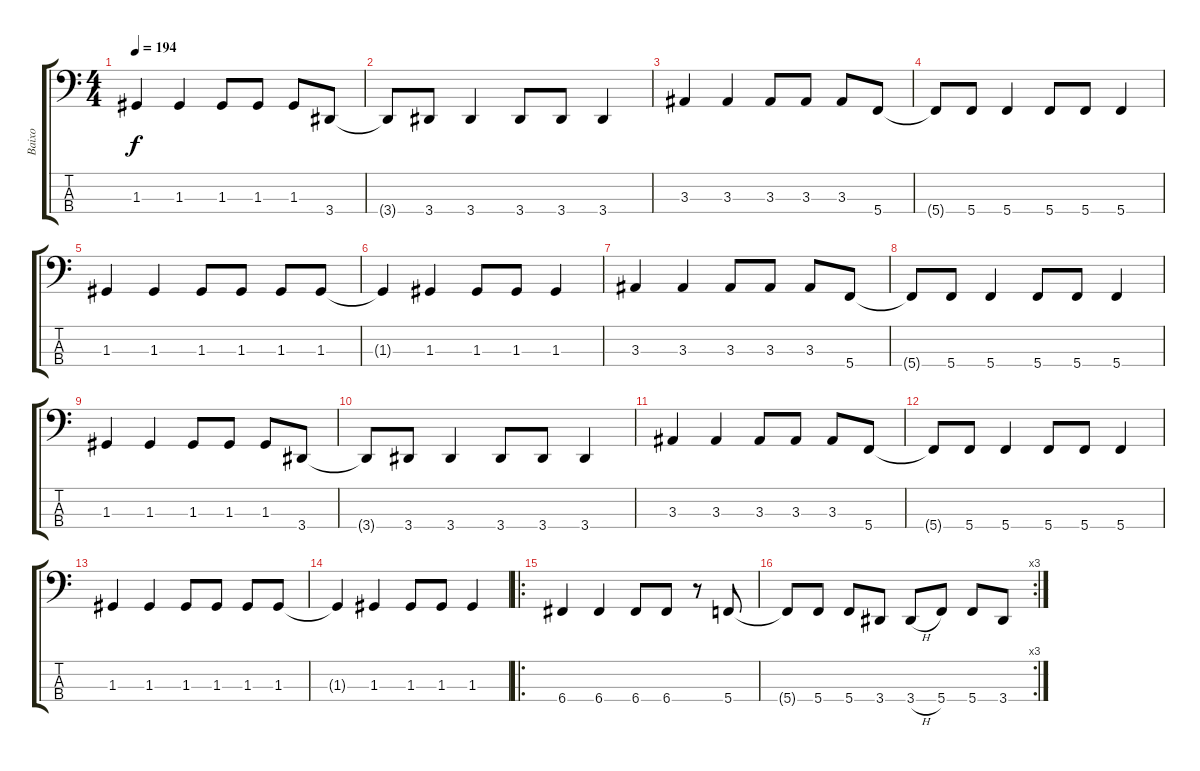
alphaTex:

\track ("Baixo" "Baixo") {instrument electricbasspick}
\staff {score tabs}
\tuning (F2 C2 G1 C1) {hide}
\ts (4 4)
\tempo 194
\clef f4
\ks c
1.3.4{dy f} 1.3.4 1.3.8 1.3.8 1.3.8 3.4.8 |
3.4{t}.8 3.4.8 3.4.4 3.4.8 3.4.8 3.4.4 |
3.3.4 3.3.4 3.3.8 3.3.8 3.3.8 5.4.8 |
5.4{t}.8 5.4.8 5.4.4 5.4.8 5.4.8 5.4.4 |
1.3.4 1.3.4 1.3.8 1.3.8 1.3.8 1.3.8 |
1.3{t}.4 1.3.4 1.3.8 1.3.8 1.3.4 |
3.3.4 3.3.4 3.3.8 3.3.8 3.3.8 5.4.8 |
5.4{t}.8 5.4.8 5.4.4 5.4.8 5.4.8 5.4.4 |
1.3.4 1.3.4 1.3.8 1.3.8 1.3.8 3.4.8 |
3.4{t}.8 3.4.8 3.4.4 3.4.8 3.4.8 3.4.4 |
3.3.4 3.3.4 3.3.8 3.3.8 3.3.8 5.4.8 |
5.4{t}.8 5.4.8 5.4.4 5.4.8 5.4.8 5.4.4 |
1.3.4 1.3.4 1.3.8 1.3.8 1.3.8 1.3.8 |
1.3{t}.4 1.3.4 1.3.8 1.3.8 1.3.4 |
\ro
6.4.4 6.4.4 6.4.8 6.4.8 r.8 5.4.8 |
\rc 3
5.4{t}.8 5.4.8 5.4.8 3.4.8 3.4{h}.8 5.4.8 5.4.8 3.4.8
